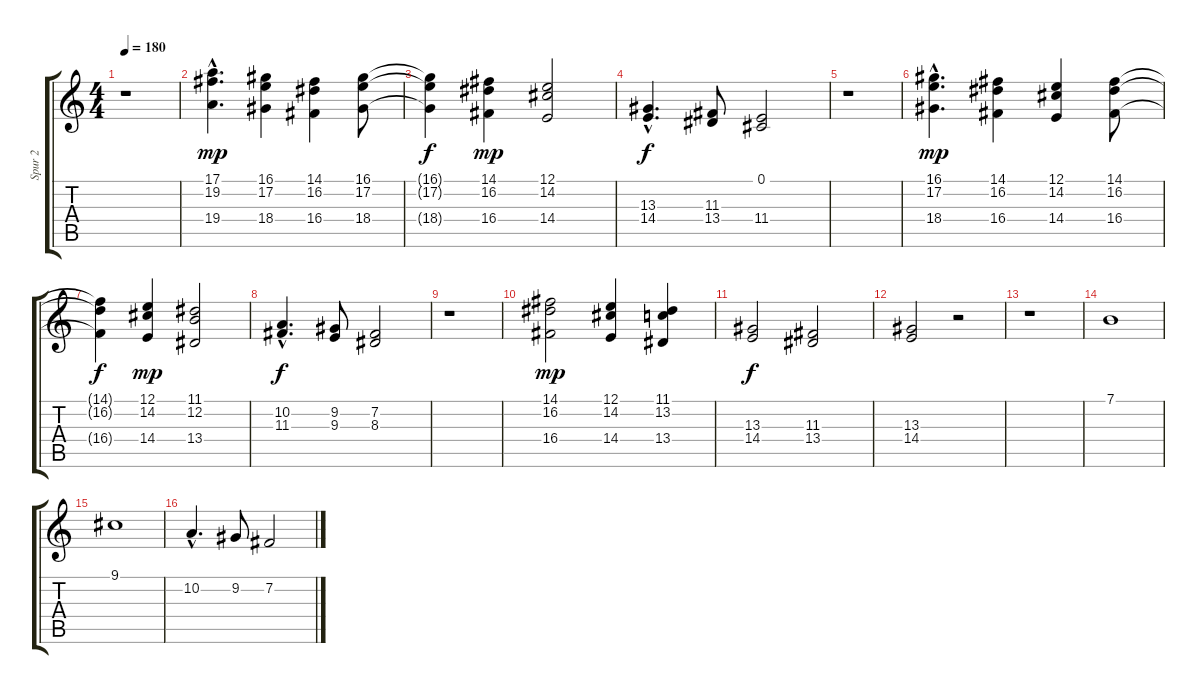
\track ("Spur 2" "Spur 2") {instrument tenorsax}
\staff {score tabs}
\tuning (E4 B3 G3 D3 A2 E2) {hide}
\ts (4 4)
\tempo 180
\clef g2
\ks c
r.1{dy f} |
(17.1{hac} 19.2{hac} 19.4{hac}).4{d dy mp} (16.1 17.2 18.4).4 (14.1 16.2 16.4).4 (16.1 17.2 18.4).8 |
(16.1{t} 17.2{t} 18.4{t}).4{dy f} (14.1 16.2 16.4).4{dy mp} (12.1 14.2 14.4).2 |
(13.3{hac} 14.4{hac}).4{d dy f} (11.3 13.4).8 (0.1 11.4).2 |
r.1 |
(16.1{hac} 17.2{hac} 18.4{hac}).4{d dy mp} (14.1 16.2 16.4).4 (12.1 14.2 14.4).4 (14.1 16.2 16.4).8 |
(14.1{t} 16.2{t} 16.4{t}).4{dy f} (12.1 14.2 14.4).4{dy mp} (11.1 12.2 13.4).2 |
(10.2{hac} 11.3{hac}).4{d dy f} (9.2 9.3).8 (7.2 8.3).2 |
r.1 |
(14.1 16.2 16.4).2{dy mp} (12.1 14.2 14.4).4 (11.1 13.2 13.4).4 |
(13.3 14.4).2{dy f} (11.3 13.4).2 |
(13.3 14.4).2 r.2 |
r.1 |
7.1.1 |
9.1.1 |
10.2{hac}.4{d} 9.2.8 7.2.2
